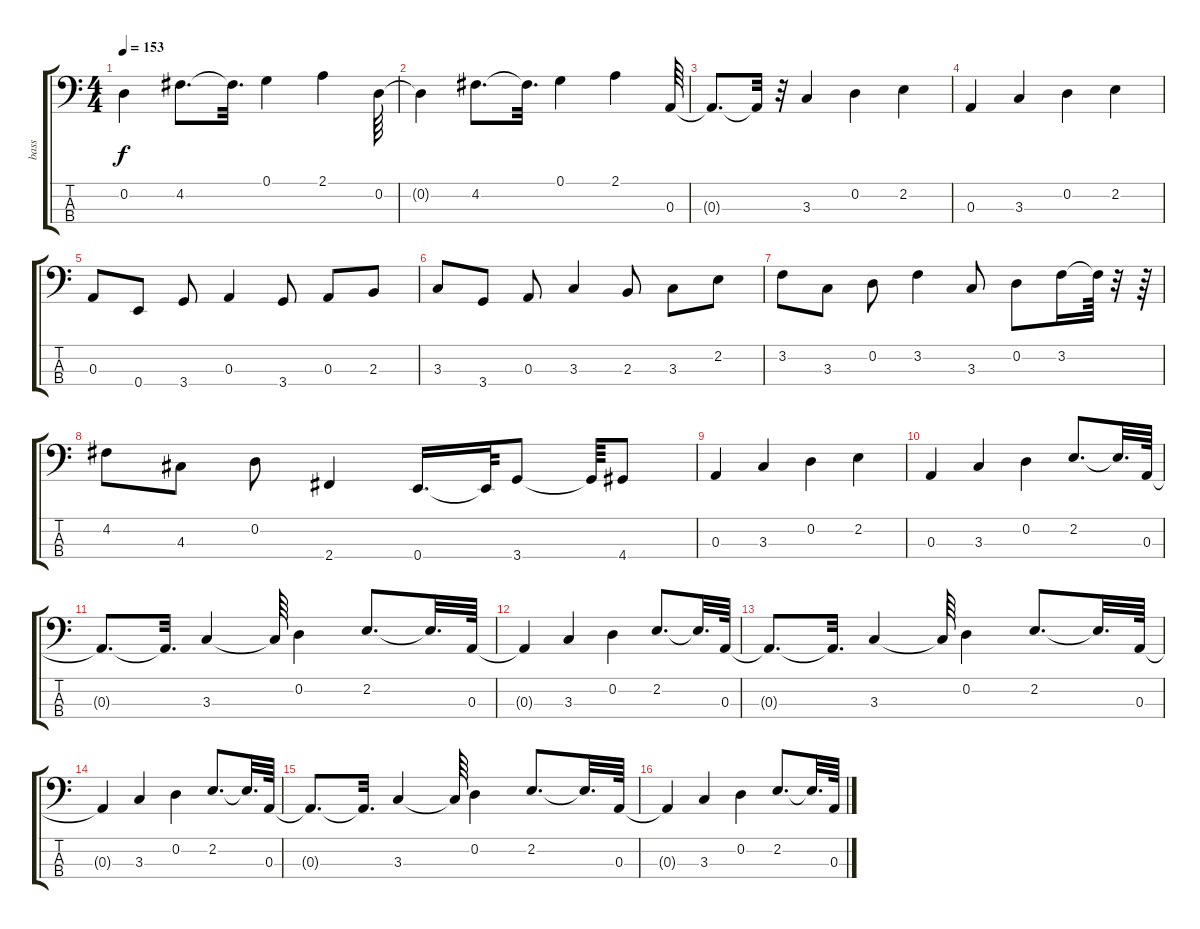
\track ("bass" "bass") {instrument electricbasspick}
\staff {score tabs}
\tuning (G2 D2 A1 E1) {hide}
\ts (4 4)
\tempo 153
\clef f4
\ks c
0.2{t}.4{dy f} 4.2.8{d} 4.2{t}.32{d} 0.1.4 2.1.4 0.2.64 |
0.2{t}.4 4.2.8{d} 4.2{t}.32{d} 0.1.4 2.1.4 0.3.64 |
0.3{t}.8{d} 0.3{t}.32 r.32 3.3.4 0.2.4 2.2.4 |
0.3.4 3.3.4 0.2.4 2.2.4 |
0.3.8 0.4.8 3.4.8 0.3.4 3.4.8 0.3.8 2.3.8 |
3.3.8 3.4.8 0.3.8 3.3.4 2.3.8 3.3.8 2.2.8 |
3.2.8 3.3.8 0.2.8 3.2.4 3.3.8 0.2.8 3.2.16 3.2{t}.64 r.32 r.64 |
4.2.8 4.3.8 0.2.8 2.4.4 0.4.16{d} 0.4{t}.64 3.4.8 3.4{t}.64 4.4.8 |
0.3.4 3.3.4 0.2.4 2.2.4 |
0.3.4 3.3.4 0.2.4 2.2.8{d} 2.2{t}.32{d} 0.3.64 |
0.3{t}.8{d} 0.3{t}.32{d} 3.3.4 3.3{t}.64 0.2.4 2.2.8{d} 2.2{t}.32{d} 0.3.64 |
0.3{t}.4 3.3.4 0.2.4 2.2.8{d} 2.2{t}.32{d} 0.3.64 |
0.3{t}.8{d} 0.3{t}.32{d} 3.3.4 3.3{t}.64 0.2.4 2.2.8{d} 2.2{t}.32{d} 0.3.64 |
0.3{t}.4 3.3.4 0.2.4 2.2.8{d} 2.2{t}.32{d} 0.3.64 |
0.3{t}.8{d} 0.3{t}.32{d} 3.3.4 3.3{t}.64 0.2.4 2.2.8{d} 2.2{t}.32{d} 0.3.64 |
0.3{t}.4 3.3.4 0.2.4 2.2.8{d} 2.2{t}.32{d} 0.3.64
